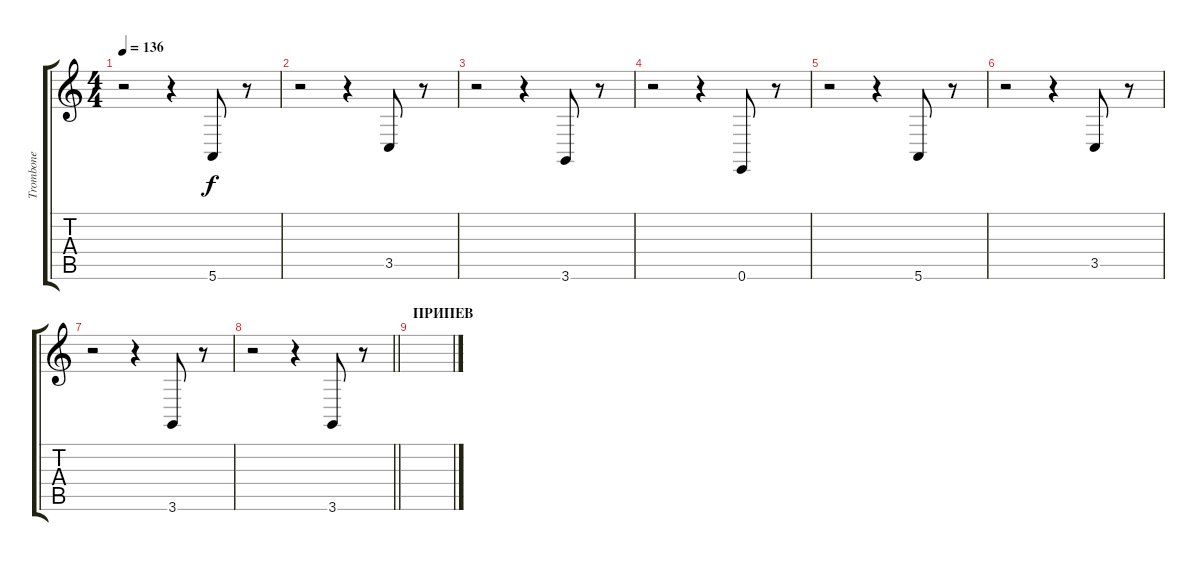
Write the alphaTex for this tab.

\track ("Trombone" "Trombone") {instrument trombone}
\staff {score tabs}
\tuning (E4 B3 G3 D3 A2 E2) {hide}
\ts (4 4)
\tempo 136
\clef g2
\ks c
r.2{dy f} r.4 5.6.8 r.8 |
r.2 r.4 3.5.8 r.8 |
r.2 r.4 3.6.8 r.8 |
r.2 r.4 0.6.8 r.8 |
r.2 r.4 5.6.8 r.8 |
r.2 r.4 3.5.8 r.8 |
r.2 r.4 3.6.8 r.8 |
\barLineRight lightlight
r.2 r.4 3.6.8 r.8 |
\section ("" "ПРИПЕВ")
